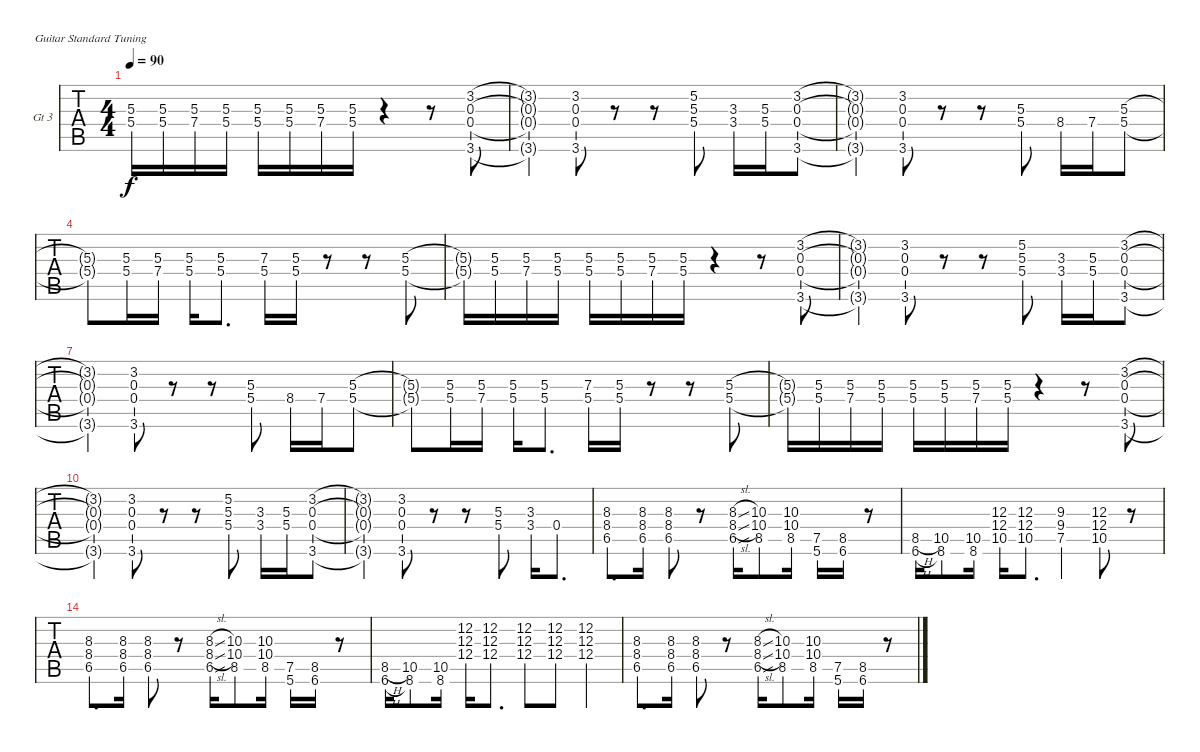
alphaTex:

\bracketExtendMode nobrackets
\firstSystemTrackNameOrientation horizontal
\otherSystemsTrackNameOrientation horizontal
\defaultBarNumberDisplay FirstOfSystem
\track ("Guitar 3" "Gt 3") {instrument distortionguitar}
\staff {tabs}
\tuning (E4 B3 G3 D3 A2 E2)
\ts (4 4)
\tempo 90
\clef g2
\ks c
(5.3{t} 5.4{t}).16{dy f} (5.3 5.4).16 (5.3 7.4).16 (5.3 5.4).16 (5.3 5.4).16 (5.3 5.4).16 (5.3 7.4).16 (5.3 5.4).16 r.4 r.8 (3.2 0.3 0.4 3.6).8 |
(3.2{t} 0.3{t} 0.4{t} 3.6{t}).4 (3.2 0.3 0.4 3.6).8 r.8 r.8 (5.2 5.3 5.4).8 (3.3 3.4).16 (5.3 5.4).16 (3.2 0.3 0.4 3.6).8 |
(3.2{t} 0.3{t} 0.4{t} 3.6{t}).4 (3.2 0.3 0.4 3.6).8 r.8 r.8 (5.3 5.4).8 8.4.16 7.4.16 (5.3 5.4).8 |
(5.3{t} 5.4{t}).8 (5.3 5.4).16 (5.3 7.4).16 (5.3 5.4).16 (5.3 5.4).8{d} (7.3 5.4).16 (5.3 5.4).16 r.8 r.8 (5.3 5.4).8 |
(5.3{t} 5.4{t}).16 (5.3 5.4).16 (5.3 7.4).16 (5.3 5.4).16 (5.3 5.4).16 (5.3 5.4).16 (5.3 7.4).16 (5.3 5.4).16 r.4 r.8 (3.2 0.3 0.4 3.6).8 |
(3.2{t} 0.3{t} 0.4{t} 3.6{t}).4 (3.2 0.3 0.4 3.6).8 r.8 r.8 (5.2 5.3 5.4).8 (3.3 3.4).16 (5.3 5.4).16 (3.2 0.3 0.4 3.6).8 |
(3.2{t} 0.3{t} 0.4{t} 3.6{t}).4 (3.2 0.3 0.4 3.6).8 r.8 r.8 (5.3 5.4).8 8.4.16 7.4.16 (5.3 5.4).8 |
(5.3{t} 5.4{t}).8 (5.3 5.4).16 (5.3 7.4).16 (5.3 5.4).16 (5.3 5.4).8{d} (7.3 5.4).16 (5.3 5.4).16 r.8 r.8 (5.3 5.4).8 |
(5.3{t} 5.4{t}).16 (5.3 5.4).16 (5.3 7.4).16 (5.3 5.4).16 (5.3 5.4).16 (5.3 5.4).16 (5.3 7.4).16 (5.3 5.4).16 r.4 r.8 (3.2 0.3 0.4 3.6).8 |
(3.2{t} 0.3{t} 0.4{t} 3.6{t}).4 (3.2 0.3 0.4 3.6).8 r.8 r.8 (5.2 5.3 5.4).8 (3.3 3.4).16 (5.3 5.4).16 (3.2 0.3 0.4 3.6).8 |
(3.2{t} 0.3{t} 0.4{t} 3.6{t}).4 (3.2 0.3 0.4 3.6).8 r.8 r.8 (5.3 5.4).8 (3.3 3.4).16 0.4.8{d} |
(8.3 8.4 6.5).8{d} (8.3 8.4 6.5).16 (8.3 8.4 6.5).8 r.8 (8.3{sl} 8.4{sl} 6.5{sl}).16{legatoorigin} (10.3 10.4 8.5).8 (10.3 10.4 8.5).16 (7.5 5.6).16 (8.5 6.6).16 r.8 |
(8.5{h} 6.6{h}).16 (10.5 8.6).8 (10.5 8.6).16 (12.3 12.4 10.5).16 (12.3 12.4 10.5).8{d} (9.3 9.4 7.5).4 (12.3 12.4 10.5).8 r.8 |
(8.3 8.4 6.5).8{d} (8.3 8.4 6.5).16 (8.3 8.4 6.5).8 r.8 (8.3{sl} 8.4{sl} 6.5{sl}).16{legatoorigin} (10.3 10.4 8.5).8 (10.3 10.4 8.5).16 (7.5 5.6).16 (8.5 6.6).16 r.8 |
(8.5{h} 6.6{h}).16 (10.5 8.6).8 (10.5 8.6).16 (12.2 12.3 12.4).16 (12.2 12.3 12.4).8{d} (12.2 12.3 12.4).8 (12.2 12.3 12.4).8 (12.2 12.3 12.4).4 |
(8.3 8.4 6.5).8{d} (8.3 8.4 6.5).16 (8.3 8.4 6.5).8 r.8 (8.3{sl} 8.4{sl} 6.5{sl}).16{legatoorigin} (10.3 10.4 8.5).8 (10.3 10.4 8.5).16 (7.5 5.6).16 (8.5 6.6).16 r.8
